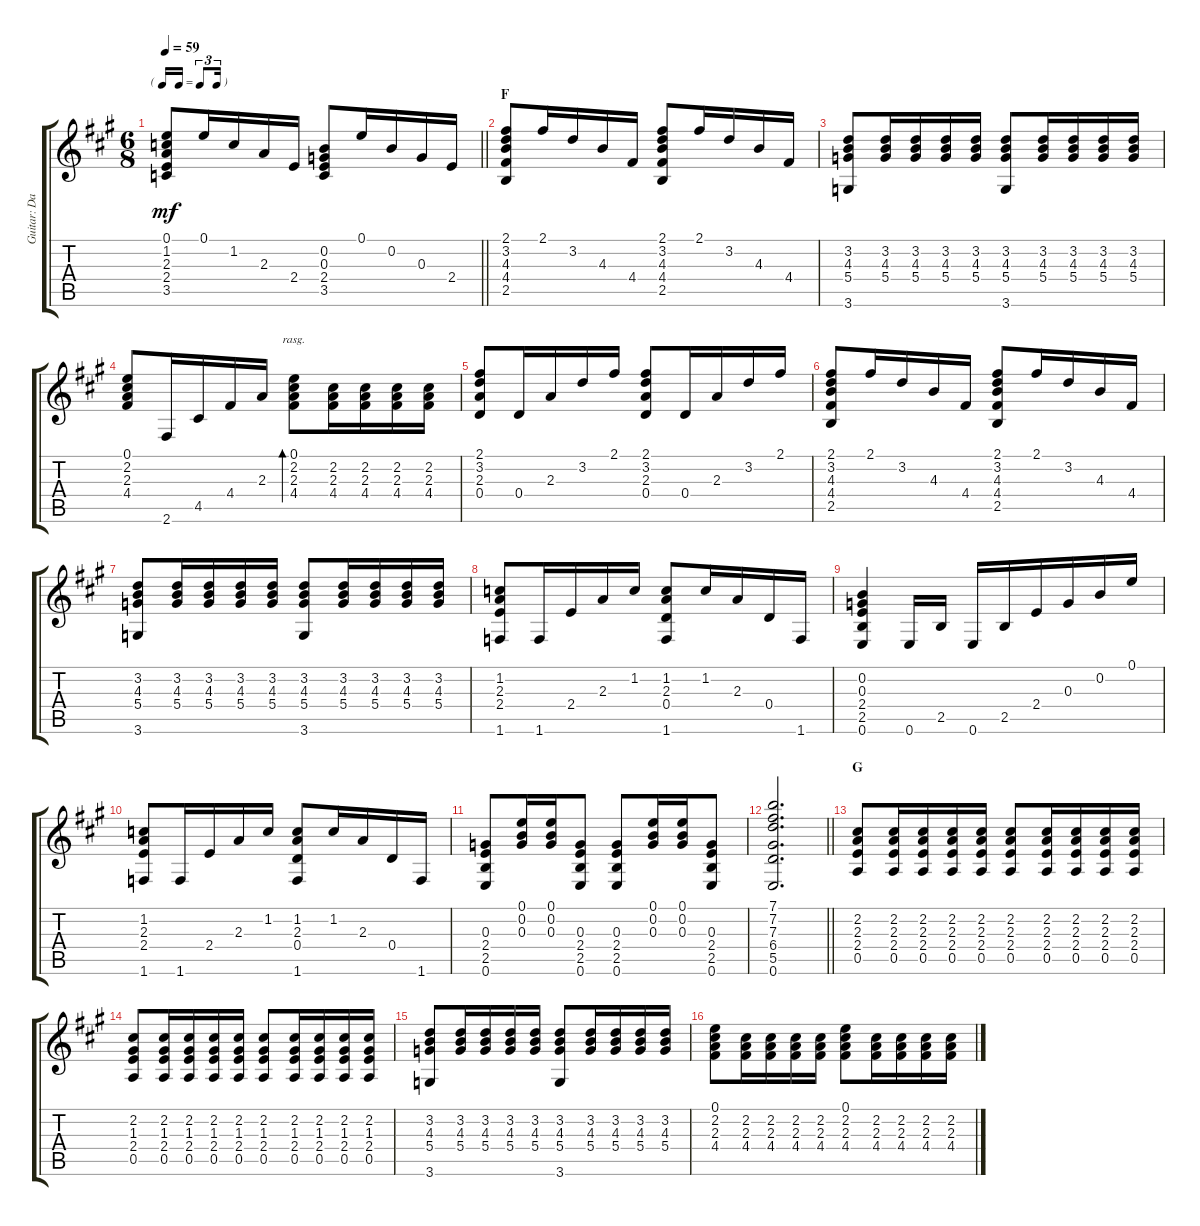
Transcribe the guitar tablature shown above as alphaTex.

\track ("Guitar: David Gilmour" "Guitar: Da") {instrument electricguitarclean}
\staff {score tabs}
\tuning (E4 B3 G3 D3 A2 E2) {hide}
\ts (6 8)
\tf triplet16th
\tempo 59
\clef g2
\barLineRight lightlight
\ks a
(0.1 1.2 2.3 2.4 3.5).8{dy mf} 0.1.16 1.2.16 2.3.16 2.4.16 (0.2 0.3 2.4 3.5).8 0.1.16 0.2.16 0.3.16 2.4.16 |
\section ("" "F")
(2.1 3.2 4.3 4.4 2.5).8 2.1.16 3.2.16 4.3.16 4.4.16 (2.1 3.2 4.3 4.4 2.5).8 2.1.16 3.2.16 4.3.16 4.4.16 |
(3.2 4.3 5.4 3.6).8 (3.2 4.3 5.4).16 (3.2 4.3 5.4).16 (3.2 4.3 5.4).16 (3.2 4.3 5.4).16 (3.2 4.3 5.4 3.6).8 (3.2 4.3 5.4).16 (3.2 4.3 5.4).16 (3.2 4.3 5.4).16 (3.2 4.3 5.4).16 |
(0.1 2.2 2.3 4.4).8 2.6.16 4.5.16 4.4.16 2.3.16 (0.1 2.2 2.3 4.4).8{bd 480 rasg ii} (2.2 2.3 4.4).16 (2.2 2.3 4.4).16 (2.2 2.3 4.4).16 (2.2 2.3 4.4).16 |
(2.1 3.2 2.3 0.4).8 0.4.16 2.3.16 3.2.16 2.1.16 (2.1 3.2 2.3 0.4).8 0.4.16 2.3.16 3.2.16 2.1.16 |
(2.1 3.2 4.3 4.4 2.5).8 2.1.16 3.2.16 4.3.16 4.4.16 (2.1 3.2 4.3 4.4 2.5).8 2.1.16 3.2.16 4.3.16 4.4.16 |
(3.2 4.3 5.4 3.6).8 (3.2 4.3 5.4).16 (3.2 4.3 5.4).16 (3.2 4.3 5.4).16 (3.2 4.3 5.4).16 (3.2 4.3 5.4 3.6).8 (3.2 4.3 5.4).16 (3.2 4.3 5.4).16 (3.2 4.3 5.4).16 (3.2 4.3 5.4).16 |
(1.2 2.3 2.4 1.6).8 1.6.16 2.4.16 2.3.16 1.2.16 (1.2 2.3 0.4 1.6).8 1.2.16 2.3.16 0.4.16 1.6.16 |
(0.2 0.3 2.4 2.5 0.6).4 0.6.16 2.5.16 0.6.16 2.5.16 2.4.16 0.3.16 0.2.16 0.1.16 |
(1.2 2.3 2.4 1.6).8 1.6.16 2.4.16 2.3.16 1.2.16 (1.2 2.3 0.4 1.6).8 1.2.16 2.3.16 0.4.16 1.6.16 |
(0.3 2.4 2.5 0.6).8 (0.1 0.2 0.3).16 (0.1 0.2 0.3).16 (0.3 2.4 2.5 0.6).8 (0.3 2.4 2.5 0.6).8 (0.1 0.2 0.3).16 (0.1 0.2 0.3).16 (0.3 2.4 2.5 0.6).8 |
\barLineRight lightlight
(7.1 7.2 7.3 6.4 5.5 0.6).2{d} |
\section ("" "G")
(2.2 2.3 2.4 0.5).8 (2.2 2.3 2.4 0.5).16 (2.2 2.3 2.4 0.5).16 (2.2 2.3 2.4 0.5).16 (2.2 2.3 2.4 0.5).16 (2.2 2.3 2.4 0.5).8 (2.2 2.3 2.4 0.5).16 (2.2 2.3 2.4 0.5).16 (2.2 2.3 2.4 0.5).16 (2.2 2.3 2.4 0.5).16 |
(2.2 1.3 2.4 0.5).8 (2.2 1.3 2.4 0.5).16 (2.2 1.3 2.4 0.5).16 (2.2 1.3 2.4 0.5).16 (2.2 1.3 2.4 0.5).16 (2.2 1.3 2.4 0.5).8 (2.2 1.3 2.4 0.5).16 (2.2 1.3 2.4 0.5).16 (2.2 1.3 2.4 0.5).16 (2.2 1.3 2.4 0.5).16 |
(3.2 4.3 5.4 3.6).8 (3.2 4.3 5.4).16 (3.2 4.3 5.4).16 (3.2 4.3 5.4).16 (3.2 4.3 5.4).16 (3.2 4.3 5.4 3.6).8 (3.2 4.3 5.4).16 (3.2 4.3 5.4).16 (3.2 4.3 5.4).16 (3.2 4.3 5.4).16 |
(0.1 2.2 2.3 4.4).8 (2.2 2.3 4.4).16 (2.2 2.3 4.4).16 (2.2 2.3 4.4).16 (2.2 2.3 4.4).16 (0.1 2.2 2.3 4.4).8 (2.2 2.3 4.4).16 (2.2 2.3 4.4).16 (2.2 2.3 4.4).16 (2.2 2.3 4.4).16
